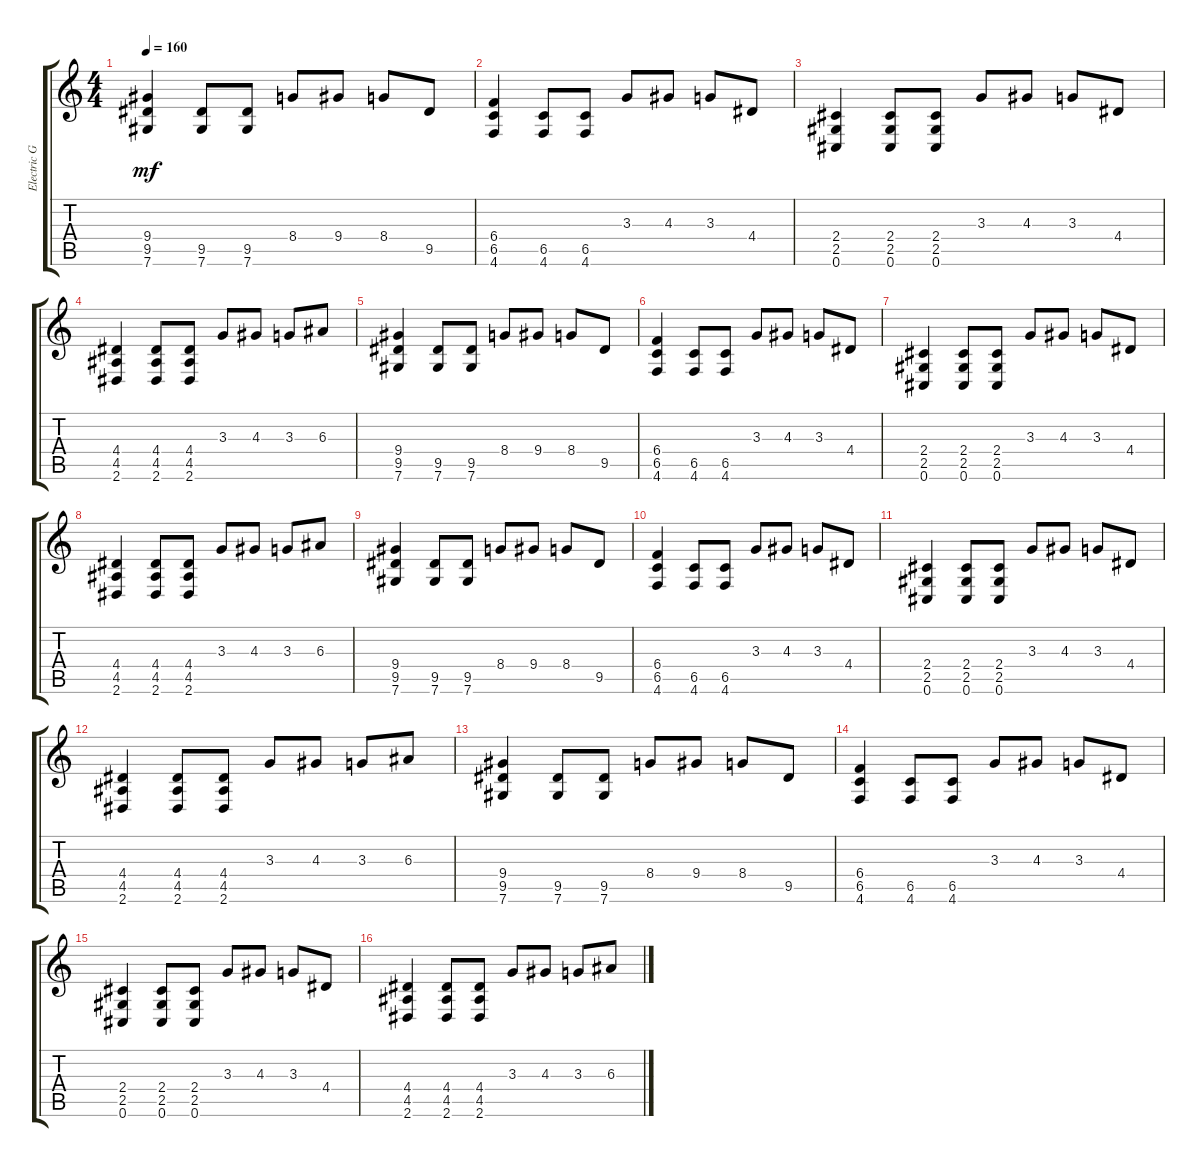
\track ("Electric Guitar 2" "Electric G") {instrument distortionguitar}
\staff {score tabs}
\tuning (Db4 Ab3 E3 B2 Gb2 Db2) {hide}
\ts (4 4)
\tempo 160
\clef g2
\ks c
(9.4 9.5 7.6).4{dy mf} (9.5 7.6).8 (9.5 7.6).8 8.4.8 9.4.8 8.4.8 9.5.8 |
(6.4 6.5 4.6).4 (6.5 4.6).8 (6.5 4.6).8 3.3.8 4.3.8 3.3.8 4.4.8 |
(2.4 2.5 0.6).4 (2.4 2.5 0.6).8 (2.4 2.5 0.6).8 3.3.8 4.3.8 3.3.8 4.4.8 |
(4.4 4.5 2.6).4 (4.4 4.5 2.6).8 (4.4 4.5 2.6).8 3.3.8 4.3.8 3.3.8 6.3.8 |
(9.4 9.5 7.6).4 (9.5 7.6).8 (9.5 7.6).8 8.4.8 9.4.8 8.4.8 9.5.8 |
(6.4 6.5 4.6).4 (6.5 4.6).8 (6.5 4.6).8 3.3.8 4.3.8 3.3.8 4.4.8 |
(2.4 2.5 0.6).4 (2.4 2.5 0.6).8 (2.4 2.5 0.6).8 3.3.8 4.3.8 3.3.8 4.4.8 |
(4.4 4.5 2.6).4 (4.4 4.5 2.6).8 (4.4 4.5 2.6).8 3.3.8 4.3.8 3.3.8 6.3.8 |
(9.4 9.5 7.6).4 (9.5 7.6).8 (9.5 7.6).8 8.4.8 9.4.8 8.4.8 9.5.8 |
(6.4 6.5 4.6).4 (6.5 4.6).8 (6.5 4.6).8 3.3.8 4.3.8 3.3.8 4.4.8 |
(2.4 2.5 0.6).4 (2.4 2.5 0.6).8 (2.4 2.5 0.6).8 3.3.8 4.3.8 3.3.8 4.4.8 |
(4.4 4.5 2.6).4 (4.4 4.5 2.6).8 (4.4 4.5 2.6).8 3.3.8 4.3.8 3.3.8 6.3.8 |
(9.4 9.5 7.6).4 (9.5 7.6).8 (9.5 7.6).8 8.4.8 9.4.8 8.4.8 9.5.8 |
(6.4 6.5 4.6).4 (6.5 4.6).8 (6.5 4.6).8 3.3.8 4.3.8 3.3.8 4.4.8 |
(2.4 2.5 0.6).4 (2.4 2.5 0.6).8 (2.4 2.5 0.6).8 3.3.8 4.3.8 3.3.8 4.4.8 |
(4.4 4.5 2.6).4 (4.4 4.5 2.6).8 (4.4 4.5 2.6).8 3.3.8 4.3.8 3.3.8 6.3.8
